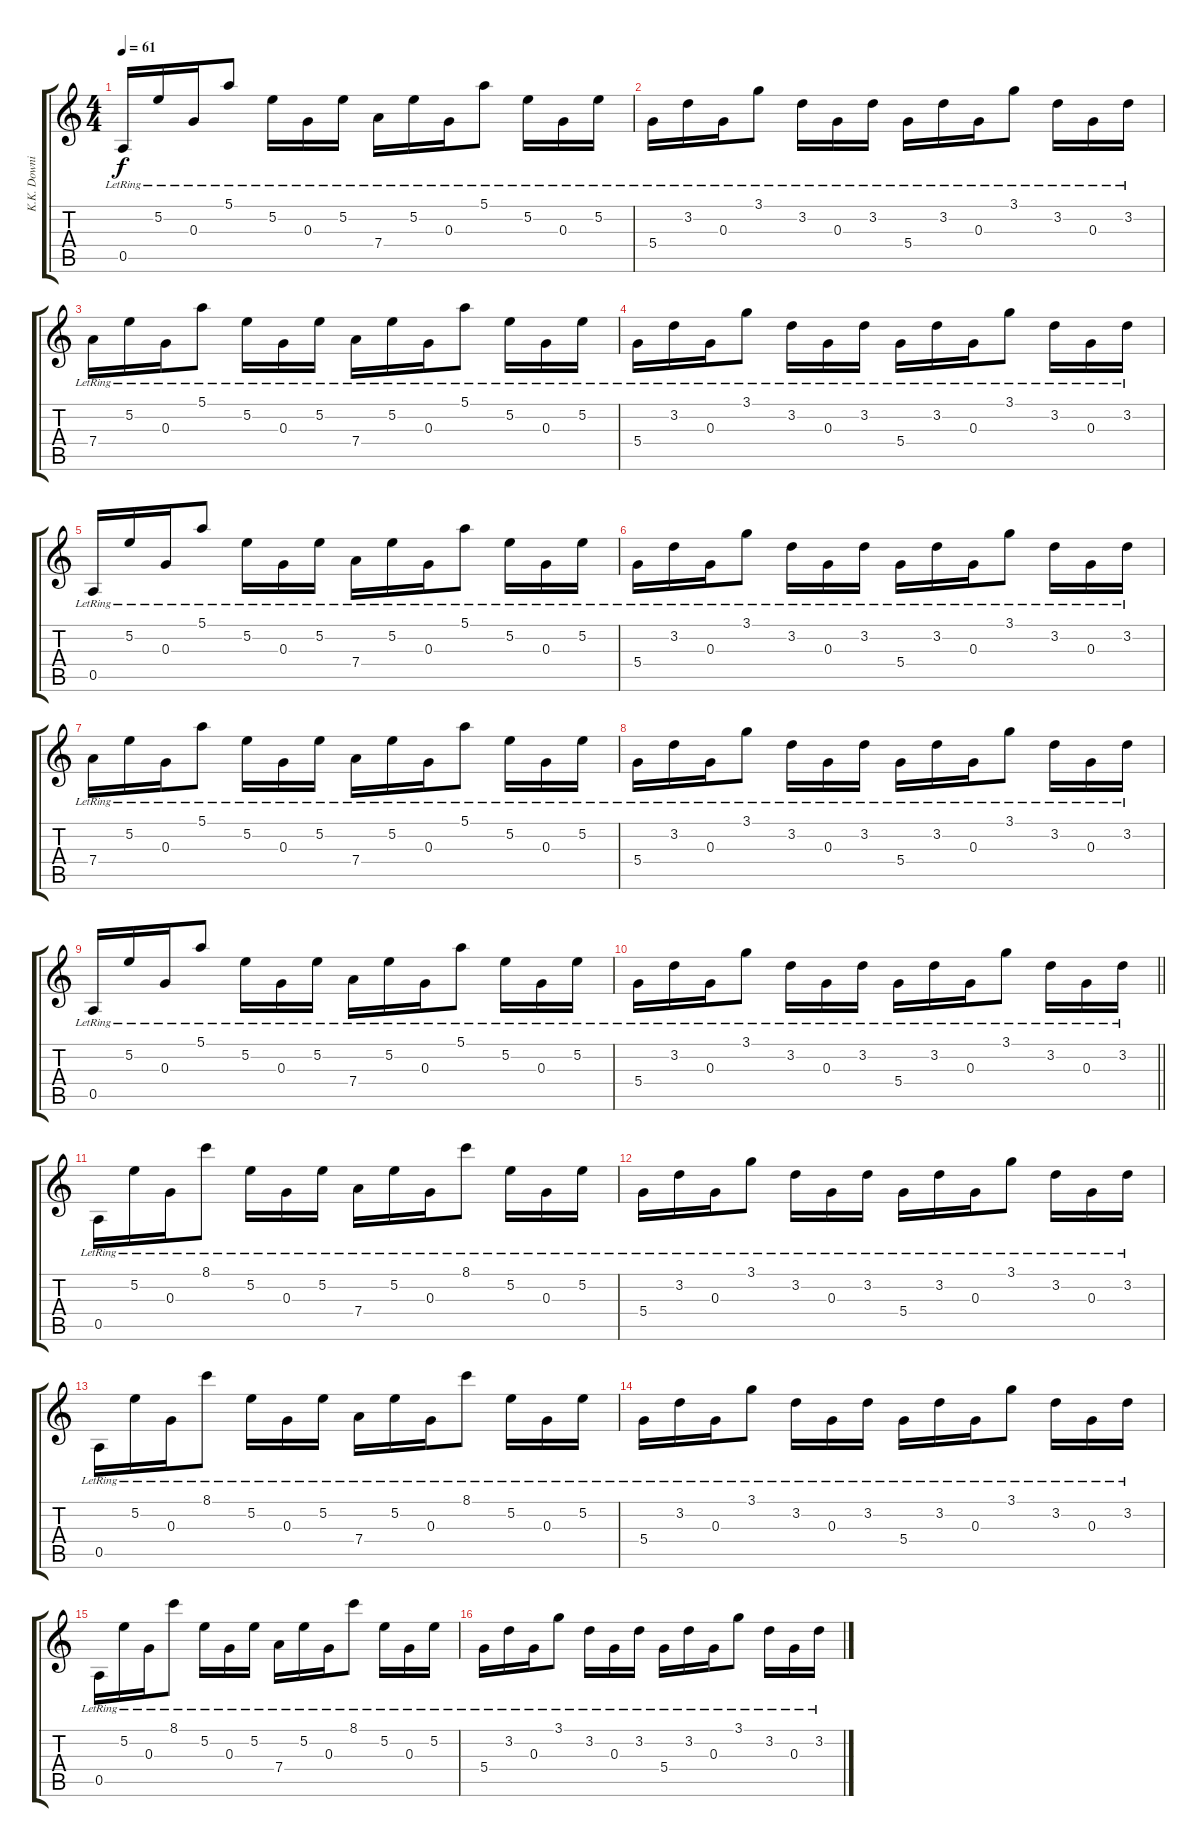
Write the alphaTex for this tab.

\track ("K.K. Downing" "K.K. Downi") {instrument electricguitarclean}
\staff {score tabs}
\tuning (E4 B3 G3 D3 A2 E2) {hide}
\ts (4 4)
\tempo 61
\clef g2
\ks c
0.5{lr}.16{dy f instrument electricguitarclean} 5.2{lr}.16 0.3{lr}.16 5.1{lr}.8 5.2{lr}.16 0.3{lr}.16 5.2{lr}.16 7.4{lr}.16 5.2{lr}.16 0.3{lr}.16 5.1{lr}.8 5.2{lr}.16 0.3{lr}.16 5.2{lr}.16 |
5.4{lr}.16 3.2{lr}.16 0.3{lr}.16 3.1{lr}.8 3.2{lr}.16 0.3{lr}.16 3.2{lr}.16 5.4{lr}.16 3.2{lr}.16 0.3{lr}.16 3.1{lr}.8 3.2{lr}.16 0.3{lr}.16 3.2{lr}.16 |
7.4{lr}.16 5.2{lr}.16 0.3{lr}.16 5.1{lr}.8 5.2{lr}.16 0.3{lr}.16 5.2{lr}.16 7.4{lr}.16 5.2{lr}.16 0.3{lr}.16 5.1{lr}.8 5.2{lr}.16 0.3{lr}.16 5.2{lr}.16 |
5.4{lr}.16 3.2{lr}.16 0.3{lr}.16 3.1{lr}.8 3.2{lr}.16 0.3{lr}.16 3.2{lr}.16 5.4{lr}.16 3.2{lr}.16 0.3{lr}.16 3.1{lr}.8 3.2{lr}.16 0.3{lr}.16 3.2{lr}.16 |
0.5{lr}.16 5.2{lr}.16 0.3{lr}.16 5.1{lr}.8 5.2{lr}.16 0.3{lr}.16 5.2{lr}.16 7.4{lr}.16 5.2{lr}.16 0.3{lr}.16 5.1{lr}.8 5.2{lr}.16 0.3{lr}.16 5.2{lr}.16 |
5.4{lr}.16 3.2{lr}.16 0.3{lr}.16 3.1{lr}.8 3.2{lr}.16 0.3{lr}.16 3.2{lr}.16 5.4{lr}.16 3.2{lr}.16 0.3{lr}.16 3.1{lr}.8 3.2{lr}.16 0.3{lr}.16 3.2{lr}.16 |
7.4{lr}.16 5.2{lr}.16 0.3{lr}.16 5.1{lr}.8 5.2{lr}.16 0.3{lr}.16 5.2{lr}.16 7.4{lr}.16 5.2{lr}.16 0.3{lr}.16 5.1{lr}.8 5.2{lr}.16 0.3{lr}.16 5.2{lr}.16 |
5.4{lr}.16 3.2{lr}.16 0.3{lr}.16 3.1{lr}.8 3.2{lr}.16 0.3{lr}.16 3.2{lr}.16 5.4{lr}.16 3.2{lr}.16 0.3{lr}.16 3.1{lr}.8 3.2{lr}.16 0.3{lr}.16 3.2{lr}.16 |
0.5{lr}.16 5.2{lr}.16 0.3{lr}.16 5.1{lr}.8 5.2{lr}.16 0.3{lr}.16 5.2{lr}.16 7.4{lr}.16 5.2{lr}.16 0.3{lr}.16 5.1{lr}.8 5.2{lr}.16 0.3{lr}.16 5.2{lr}.16 |
\barLineRight lightlight
5.4{lr}.16 3.2{lr}.16 0.3{lr}.16 3.1{lr}.8 3.2{lr}.16 0.3{lr}.16 3.2{lr}.16 5.4{lr}.16 3.2{lr}.16 0.3{lr}.16 3.1{lr}.8 3.2{lr}.16 0.3{lr}.16 3.2{lr}.16 |
\section ("" "")
0.5{lr}.16 5.2{lr}.16 0.3{lr}.16 8.1{lr}.8 5.2{lr}.16 0.3{lr}.16 5.2{lr}.16 7.4{lr}.16 5.2{lr}.16 0.3{lr}.16 8.1{lr}.8 5.2{lr}.16 0.3{lr}.16 5.2{lr}.16 |
5.4{lr}.16 3.2{lr}.16 0.3{lr}.16 3.1{lr}.8 3.2{lr}.16 0.3{lr}.16 3.2{lr}.16 5.4{lr}.16 3.2{lr}.16 0.3{lr}.16 3.1{lr}.8 3.2{lr}.16 0.3{lr}.16 3.2{lr}.16 |
0.5{lr}.16 5.2{lr}.16 0.3{lr}.16 8.1{lr}.8 5.2{lr}.16 0.3{lr}.16 5.2{lr}.16 7.4{lr}.16 5.2{lr}.16 0.3{lr}.16 8.1{lr}.8 5.2{lr}.16 0.3{lr}.16 5.2{lr}.16 |
5.4{lr}.16 3.2{lr}.16 0.3{lr}.16 3.1{lr}.8 3.2{lr}.16 0.3{lr}.16 3.2{lr}.16 5.4{lr}.16 3.2{lr}.16 0.3{lr}.16 3.1{lr}.8 3.2{lr}.16 0.3{lr}.16 3.2{lr}.16 |
0.5{lr}.16 5.2{lr}.16 0.3{lr}.16 8.1{lr}.8 5.2{lr}.16 0.3{lr}.16 5.2{lr}.16 7.4{lr}.16 5.2{lr}.16 0.3{lr}.16 8.1{lr}.8 5.2{lr}.16 0.3{lr}.16 5.2{lr}.16 |
5.4{lr}.16 3.2{lr}.16 0.3{lr}.16 3.1{lr}.8 3.2{lr}.16 0.3{lr}.16 3.2{lr}.16 5.4{lr}.16 3.2{lr}.16 0.3{lr}.16 3.1{lr}.8 3.2{lr}.16 0.3{lr}.16 3.2{lr}.16
